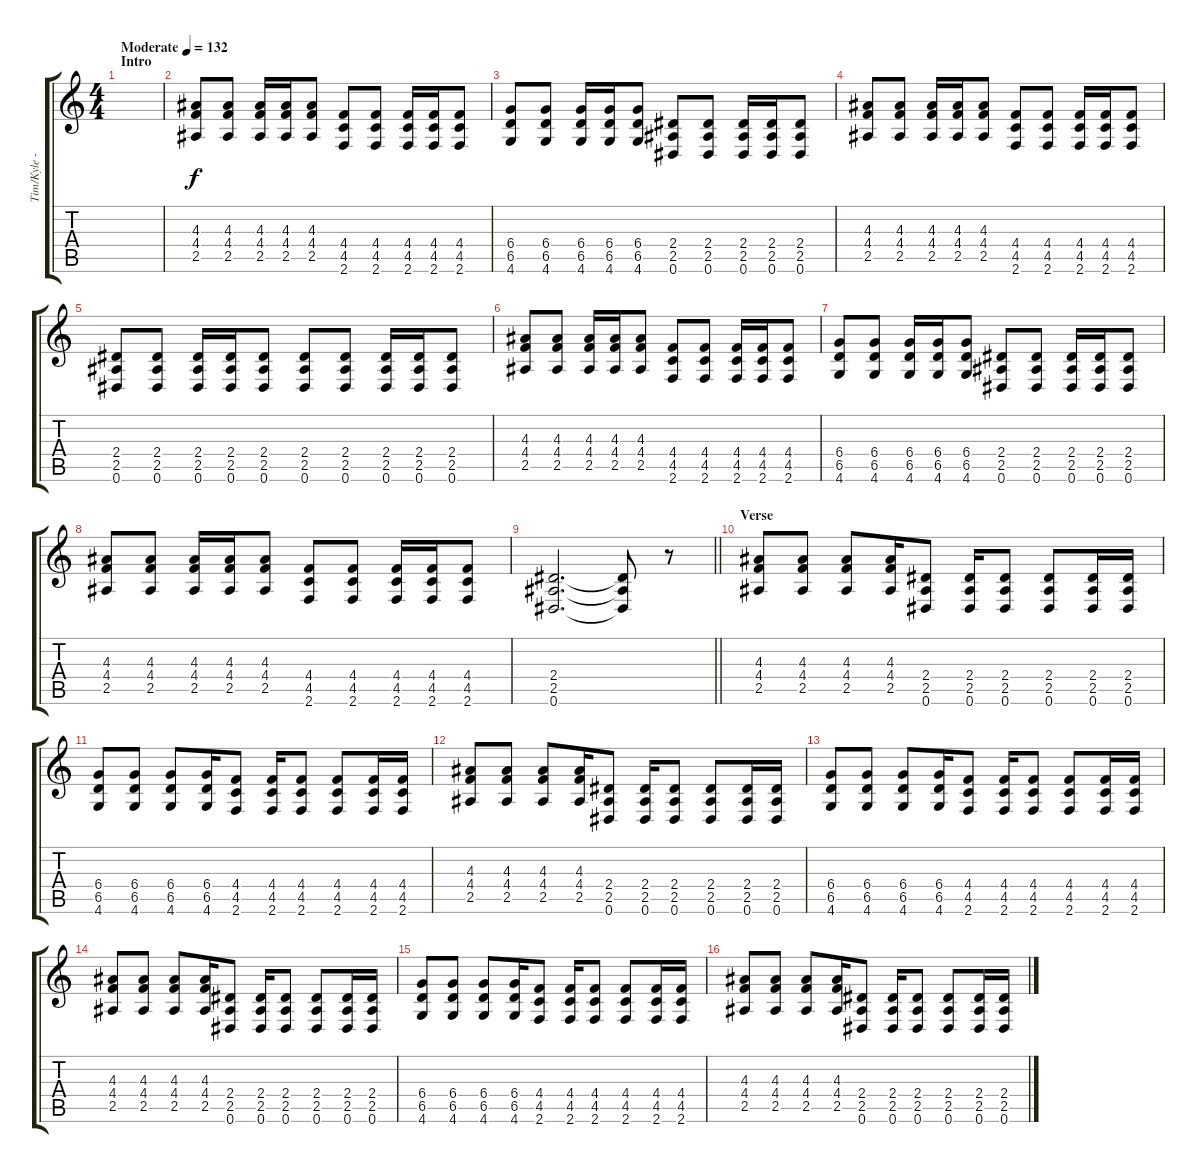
\track ("Tim/Kyle - Guitar" "Tim/Kyle -") {instrument distortionguitar}
\staff {score tabs}
\tuning (Eb4 Bb3 Gb3 Db3 Ab2 Eb2) {hide}
\ts (4 4)
\section ("" "Intro")
\tempo (132 "Moderate")
\clef g2
\ks c
|
(4.3 4.4 2.5).8 (4.3 4.4 2.5).8 (4.3 4.4 2.5).16 (4.3 4.4 2.5).16 (4.3 4.4 2.5).8 (4.4 4.5 2.6).8 (4.4 4.5 2.6).8 (4.4 4.5 2.6).16 (4.4 4.5 2.6).16 (4.4 4.5 2.6).8 |
(6.4 6.5 4.6).8 (6.4 6.5 4.6).8 (6.4 6.5 4.6).16 (6.4 6.5 4.6).16 (6.4 6.5 4.6).8 (2.4 2.5 0.6).8 (2.4 2.5 0.6).8 (2.4 2.5 0.6).16 (2.4 2.5 0.6).16 (2.4 2.5 0.6).8 |
(4.3 4.4 2.5).8 (4.3 4.4 2.5).8 (4.3 4.4 2.5).16 (4.3 4.4 2.5).16 (4.3 4.4 2.5).8 (4.4 4.5 2.6).8 (4.4 4.5 2.6).8 (4.4 4.5 2.6).16 (4.4 4.5 2.6).16 (4.4 4.5 2.6).8 |
(2.4 2.5 0.6).8 (2.4 2.5 0.6).8 (2.4 2.5 0.6).16 (2.4 2.5 0.6).16 (2.4 2.5 0.6).8 (2.4 2.5 0.6).8 (2.4 2.5 0.6).8 (2.4 2.5 0.6).16 (2.4 2.5 0.6).16 (2.4 2.5 0.6).8 |
(4.3 4.4 2.5).8 (4.3 4.4 2.5).8 (4.3 4.4 2.5).16 (4.3 4.4 2.5).16 (4.3 4.4 2.5).8 (4.4 4.5 2.6).8 (4.4 4.5 2.6).8 (4.4 4.5 2.6).16 (4.4 4.5 2.6).16 (4.4 4.5 2.6).8 |
(6.4 6.5 4.6).8 (6.4 6.5 4.6).8 (6.4 6.5 4.6).16 (6.4 6.5 4.6).16 (6.4 6.5 4.6).8 (2.4 2.5 0.6).8 (2.4 2.5 0.6).8 (2.4 2.5 0.6).16 (2.4 2.5 0.6).16 (2.4 2.5 0.6).8 |
(4.3 4.4 2.5).8 (4.3 4.4 2.5).8 (4.3 4.4 2.5).16 (4.3 4.4 2.5).16 (4.3 4.4 2.5).8 (4.4 4.5 2.6).8 (4.4 4.5 2.6).8 (4.4 4.5 2.6).16 (4.4 4.5 2.6).16 (4.4 4.5 2.6).8 |
\barLineRight lightlight
(2.4 2.5 0.6).2{d} (2.4{t} 2.5{t} 0.6{t}).8 r.8 |
\section ("" "Verse ")
(4.3 4.4 2.5).8 (4.3 4.4 2.5).8 (4.3 4.4 2.5).8 (4.3 4.4 2.5).16 (2.4 2.5 0.6).8 (2.4 2.5 0.6).16 (2.4 2.5 0.6).8 (2.4 2.5 0.6).8 (2.4 2.5 0.6).16 (2.4 2.5 0.6).16 |
(6.4 6.5 4.6).8 (6.4 6.5 4.6).8 (6.4 6.5 4.6).8 (6.4 6.5 4.6).16 (4.4 4.5 2.6).8 (4.4 4.5 2.6).16 (4.4 4.5 2.6).8 (4.4 4.5 2.6).8 (4.4 4.5 2.6).16 (4.4 4.5 2.6).16 |
(4.3 4.4 2.5).8 (4.3 4.4 2.5).8 (4.3 4.4 2.5).8 (4.3 4.4 2.5).16 (2.4 2.5 0.6).8 (2.4 2.5 0.6).16 (2.4 2.5 0.6).8 (2.4 2.5 0.6).8 (2.4 2.5 0.6).16 (2.4 2.5 0.6).16 |
(6.4 6.5 4.6).8 (6.4 6.5 4.6).8 (6.4 6.5 4.6).8 (6.4 6.5 4.6).16 (4.4 4.5 2.6).8 (4.4 4.5 2.6).16 (4.4 4.5 2.6).8 (4.4 4.5 2.6).8 (4.4 4.5 2.6).16 (4.4 4.5 2.6).16 |
(4.3 4.4 2.5).8 (4.3 4.4 2.5).8 (4.3 4.4 2.5).8 (4.3 4.4 2.5).16 (2.4 2.5 0.6).8 (2.4 2.5 0.6).16 (2.4 2.5 0.6).8 (2.4 2.5 0.6).8 (2.4 2.5 0.6).16 (2.4 2.5 0.6).16 |
(6.4 6.5 4.6).8 (6.4 6.5 4.6).8 (6.4 6.5 4.6).8 (6.4 6.5 4.6).16 (4.4 4.5 2.6).8 (4.4 4.5 2.6).16 (4.4 4.5 2.6).8 (4.4 4.5 2.6).8 (4.4 4.5 2.6).16 (4.4 4.5 2.6).16 |
(4.3 4.4 2.5).8 (4.3 4.4 2.5).8 (4.3 4.4 2.5).8 (4.3 4.4 2.5).16 (2.4 2.5 0.6).8 (2.4 2.5 0.6).16 (2.4 2.5 0.6).8 (2.4 2.5 0.6).8 (2.4 2.5 0.6).16 (2.4 2.5 0.6).16
